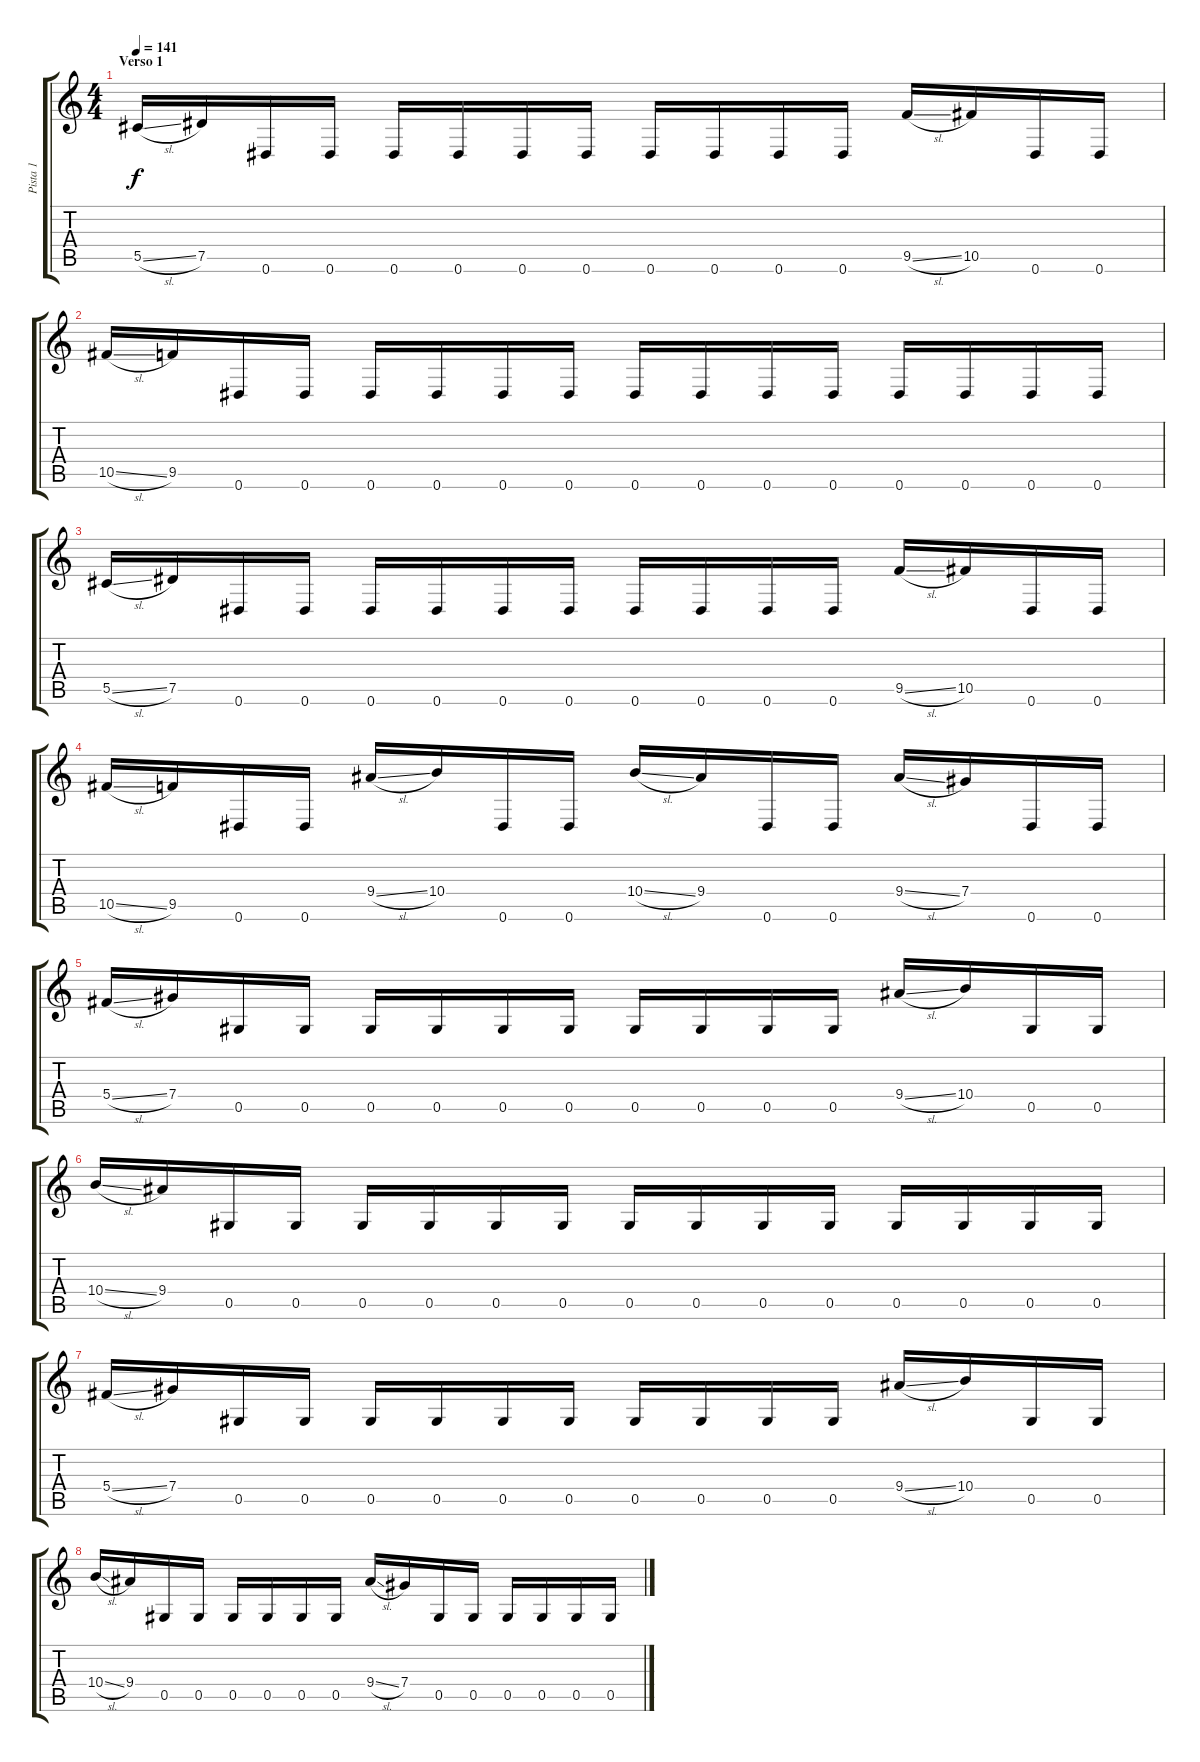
\track ("Pista 1" "Pista 1") {instrument distortionguitar}
\staff {score tabs}
\tuning (Eb4 Bb3 Gb3 Db3 Ab2 Eb2) {hide}
\ts (4 4)
\section ("" "Verso 1")
\tempo 141
\clef g2
\ks c
5.5{sl}.16{dy f} 7.5.16 0.6.16 0.6.16 0.6.16 0.6.16 0.6.16 0.6.16 0.6.16 0.6.16 0.6.16 0.6.16 9.5{sl}.16 10.5.16 0.6.16 0.6.16 |
10.5{sl}.16 9.5.16 0.6.16 0.6.16 0.6.16 0.6.16 0.6.16 0.6.16 0.6.16 0.6.16 0.6.16 0.6.16 0.6.16 0.6.16 0.6.16 0.6.16 |
5.5{sl}.16 7.5.16 0.6.16 0.6.16 0.6.16 0.6.16 0.6.16 0.6.16 0.6.16 0.6.16 0.6.16 0.6.16 9.5{sl}.16 10.5.16 0.6.16 0.6.16 |
10.5{sl}.16 9.5.16 0.6.16 0.6.16 9.4{sl}.16 10.4.16 0.6.16 0.6.16 10.4{sl}.16 9.4.16 0.6.16 0.6.16 9.4{sl}.16 7.4.16 0.6.16 0.6.16 |
5.4{sl}.16 7.4.16 0.5.16 0.5.16 0.5.16 0.5.16 0.5.16 0.5.16 0.5.16 0.5.16 0.5.16 0.5.16 9.4{sl}.16 10.4.16 0.5.16 0.5.16 |
10.4{sl}.16 9.4.16 0.5.16 0.5.16 0.5.16 0.5.16 0.5.16 0.5.16 0.5.16 0.5.16 0.5.16 0.5.16 0.5.16 0.5.16 0.5.16 0.5.16 |
5.4{sl}.16 7.4.16 0.5.16 0.5.16 0.5.16 0.5.16 0.5.16 0.5.16 0.5.16 0.5.16 0.5.16 0.5.16 9.4{sl}.16 10.4.16 0.5.16 0.5.16 |
10.4{sl}.16 9.4.16 0.5.16 0.5.16 0.5.16 0.5.16 0.5.16 0.5.16 9.4{sl}.16 7.4.16 0.5.16 0.5.16 0.5.16 0.5.16 0.5.16 0.5.16
